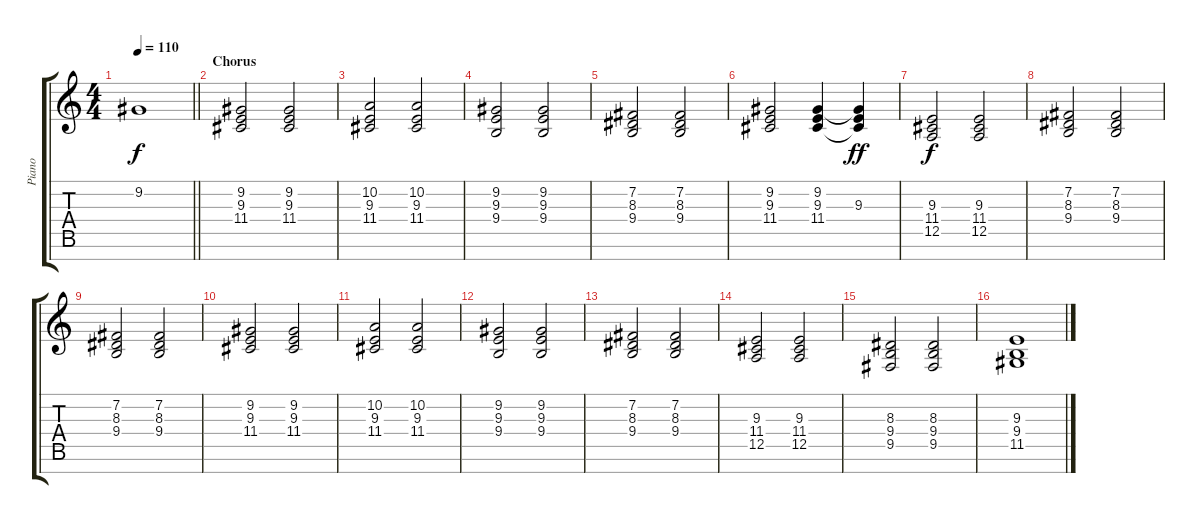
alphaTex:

\track ("Piano" "Piano") {instrument acousticgrandpiano}
\staff {score tabs}
\tuning (E4 B3 G3 D3 A2 E2 B1) {hide}
\ts (4 4)
\tempo 110
\clef g2
\barLineRight lightlight
\ks c
9.2{t}.1{dy f} |
\section ("" "Chorus")
(9.2 9.3 11.4).2 (9.2 9.3 11.4).2 |
(10.2 9.3 11.4).2 (10.2 9.3 11.4).2 |
(9.2 9.3 9.4).2 (9.2 9.3 9.4).2 |
(7.2 8.3 9.4).2 (7.2 8.3 9.4).2 |
(9.2 9.3 11.4).2 (9.2 9.3 11.4).4 (9.2{t} 9.3 11.4{t}).4{dy ff} |
(9.3 11.4 12.5).2{dy f} (9.3 11.4 12.5).2 |
(7.2 8.3 9.4).2 (7.2 8.3 9.4).2 |
(7.2 8.3 9.4).2 (7.2 8.3 9.4).2 |
(9.2 9.3 11.4).2 (9.2 9.3 11.4).2 |
(10.2 9.3 11.4).2 (10.2 9.3 11.4).2 |
(9.2 9.3 9.4).2 (9.2 9.3 9.4).2 |
(7.2 8.3 9.4).2 (7.2 8.3 9.4).2 |
(9.3 11.4 12.5).2 (9.3 11.4 12.5).2 |
(8.3 9.4 9.5).2 (8.3 9.4 9.5).2 |
(9.3 9.4 11.5).1
